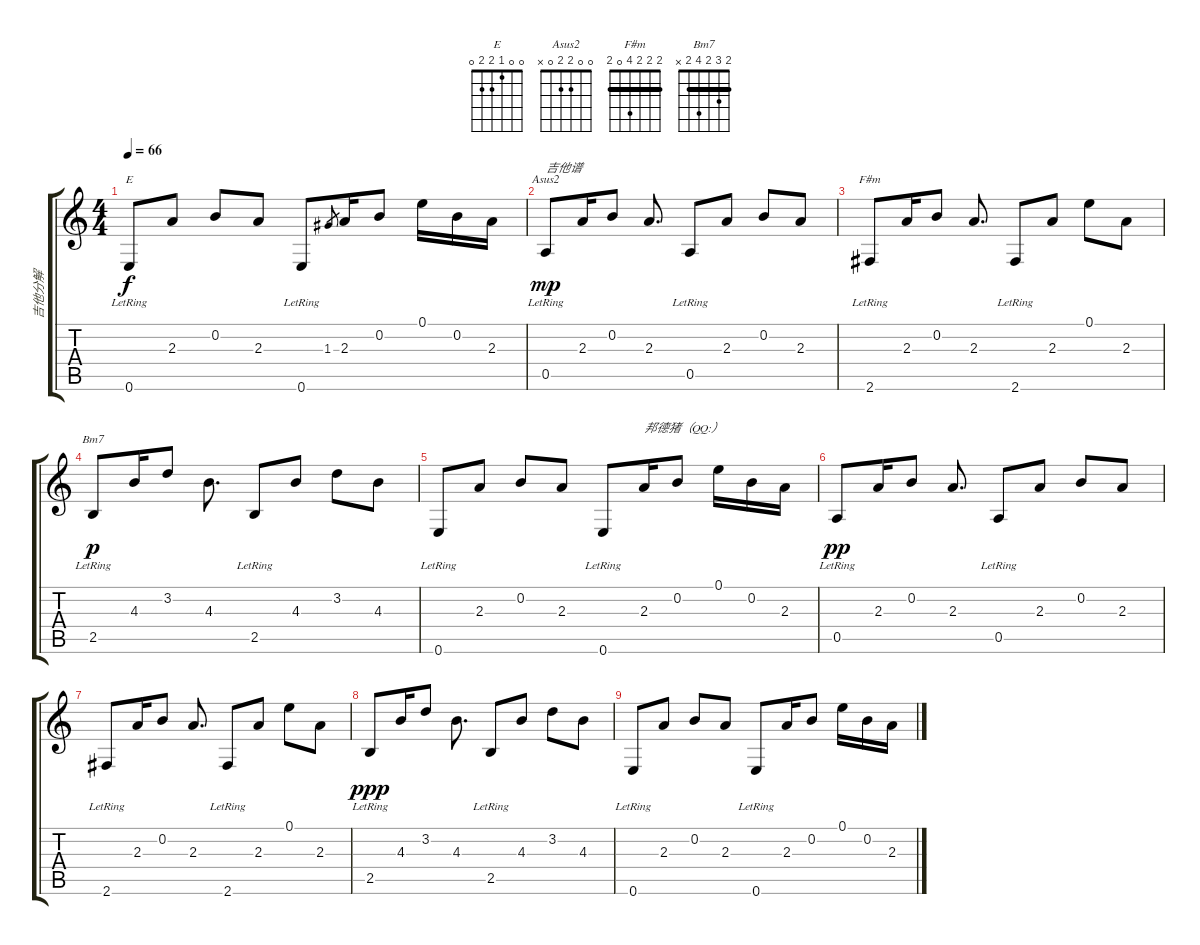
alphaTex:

\track ("吉他分解" "吉他分解") {instrument acousticguitarsteel}
\staff {score tabs}
\tuning (E4 B3 G3 D3 A2 E2) {hide}
\chord ("E" 0 0 1 2 2 0)
\chord ("Asus2" 0 0 2 2 0 x)
\chord ("F#m" 2 2 2 4 0 2) {barre 2}
\chord ("Bm7" 2 3 2 4 2 x) {barre 2}
\ts (4 4)
\tempo 66
\clef g2
\ks c
0.6{lr}.8{ch "E" dy f} 2.3.8 0.2.8 2.3.8 0.6{lr}.8 1.3.8{gr} 2.3.16 0.2.8 0.1.16 0.2.16 2.3.16 |
0.5{lr}.8{ch "Asus2" txt "吉他谱" dy mp} 2.3.16 0.2.8 2.3.8{d} 0.5{lr}.8 2.3.8 0.2.8 2.3.8 |
2.6{lr}.8{ch "F#m"} 2.3.16 0.2.8 2.3.8{d} 2.6{lr}.8 2.3.8 0.1.8 2.3.8 |
2.5{lr}.8{ch "Bm7" dy p} 4.3.16 3.2.8 4.3.8{d} 2.5{lr}.8 4.3.8 3.2.8 4.3.8 |
0.6{lr}.8 2.3.8 0.2.8 2.3.8 0.6{lr}.8 2.3.16{txt "邦德猪（QQ:）"} 0.2.8 0.1.16 0.2.16 2.3.16 |
0.5{lr}.8{dy pp} 2.3.16 0.2.8 2.3.8{d} 0.5{lr}.8 2.3.8 0.2.8 2.3.8 |
2.6{lr}.8 2.3.16 0.2.8 2.3.8{d} 2.6{lr}.8 2.3.8 0.1.8 2.3.8 |
2.5{lr}.8{dy ppp} 4.3.16 3.2.8 4.3.8{d} 2.5{lr}.8 4.3.8 3.2.8 4.3.8 |
0.6{lr}.8 2.3.8 0.2.8 2.3.8 0.6{lr}.8 2.3.16 0.2.8 0.1.16 0.2.16 2.3.16
